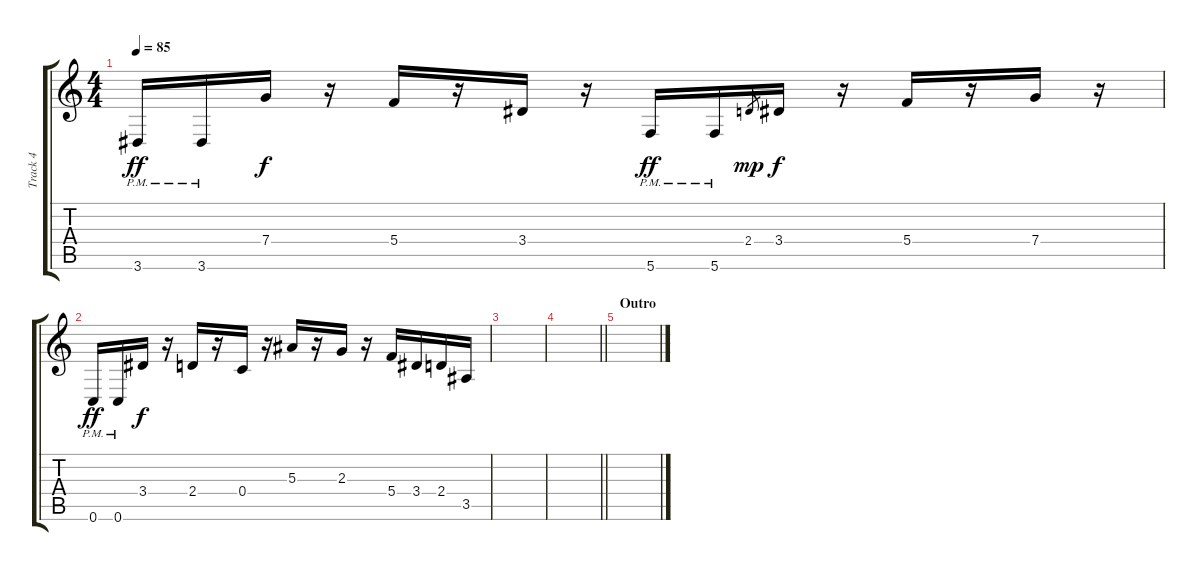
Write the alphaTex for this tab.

\track ("Track 4" "Track 4") {instrument distortionguitar}
\staff {score tabs}
\tuning (D4 A3 F3 C3 G2 C2) {hide}
\ts (4 4)
\tempo 85
\clef g2
\ks c
3.6{pm}.16{dy ff} 3.6{pm}.16 7.4.16{dy f} r.16 5.4.16 r.16 3.4.16 r.16 5.6{pm}.16{dy ff} 5.6{pm}.16 2.4.8{gr dy mp} 3.4.16{dy f} r.16 5.4.16 r.16 7.4.16 r.16 |
0.6{pm}.16{dy ff} 0.6{pm}.16 3.4.16{dy f} r.16 2.4.16 r.16 0.4.16 r.16 5.3.16 r.16 2.3.16 r.16 5.4.16 3.4.16 2.4.16 3.5.16 |
|
\barLineRight lightlight
|
\section ("" "Outro")
